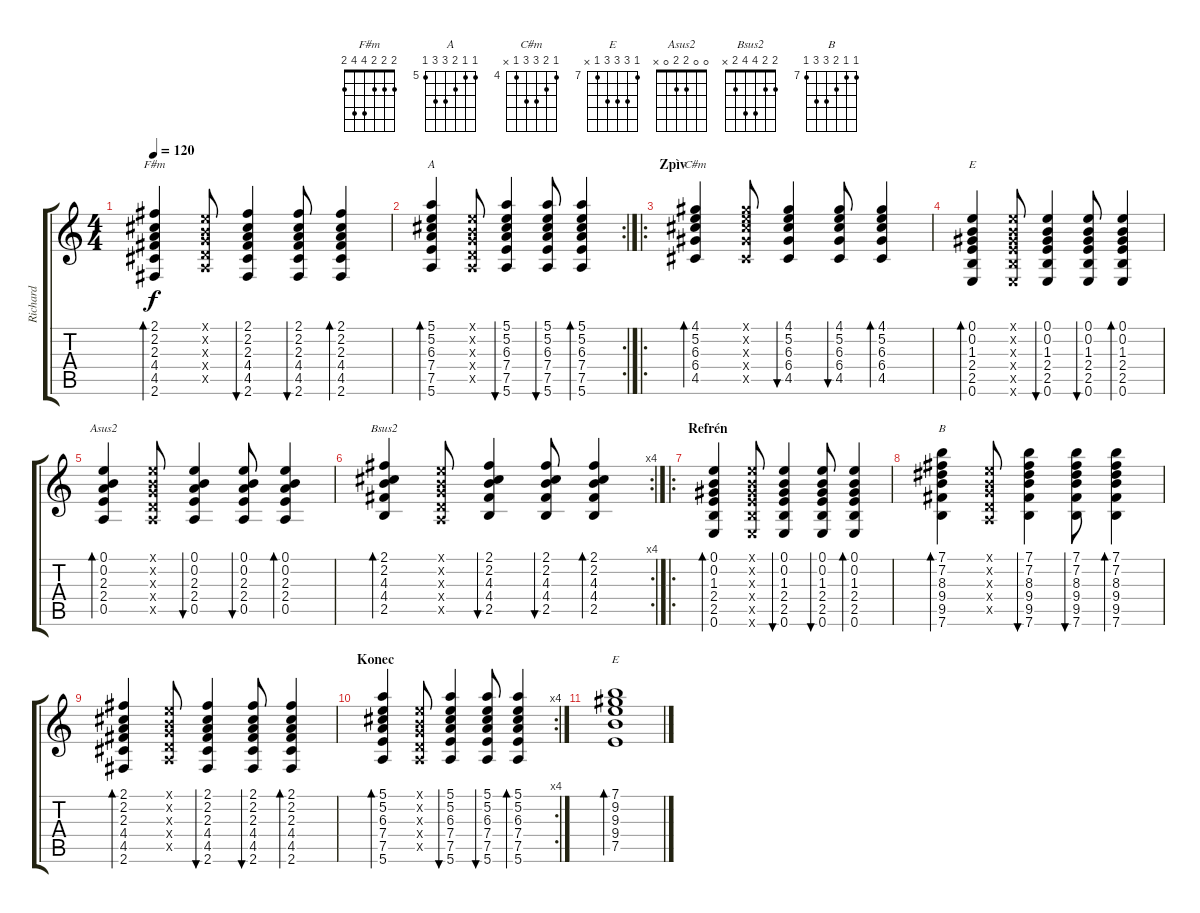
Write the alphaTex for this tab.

\track ("Richard" "Richard") {instrument acousticguitarsteel}
\staff {score tabs}
\tuning (E4 B3 G3 D3 A2 E2) {hide}
\chord ("F#m" 2 2 2 4 4 2)
\chord ("A" 5 5 6 7 7 5) {firstfret 5}
\chord ("C#m" 4 5 6 6 4 x) {firstfret 4}
\chord ("E" 0 0 1 2 2 0)
\chord ("Asus2" 0 0 2 2 0 x)
\chord ("Bsus2" 2 2 4 4 2 x)
\chord ("B" 7 7 8 9 9 7) {firstfret 7}
\chord ("E" 7 9 9 9 7 x) {firstfret 7}
\ts (4 4)
\tempo 120
\clef g2
\ks c
(2.1 2.2 2.3 4.4 4.5 2.6).4{bd 120 ch "F#m" dy f} (0.1{x} 0.2{x} 0.3{x} 0.4{x} 0.5{x}).8 (2.1 2.2 2.3 4.4 4.5 2.6).4{bu 60} (2.1 2.2 2.3 4.4 4.5 2.6).8{bu 60} (2.1 2.2 2.3 4.4 4.5 2.6).4{bd 60} |
\rc 2
(5.1 5.2 6.3 7.4 7.5 5.6).4{bd 120 ch "A"} (0.1{x} 0.2{x} 0.3{x} 0.4{x} 0.5{x}).8 (5.1 5.2 6.3 7.4 7.5 5.6).4{bu 60} (5.1 5.2 6.3 7.4 7.5 5.6).8{bu 60} (5.1 5.2 6.3 7.4 7.5 5.6).4{bd 60} |
\ro
\section ("" "Zpìv")
(4.1 5.2 6.3 6.4 4.5).4{bd 60 ch "C#m" volume 13} (4.1{x} 5.2{x} 6.3{x} 6.4{x} 4.5{x}).8 (4.1 5.2 6.3 6.4 4.5).4{bu 60} (4.1 5.2 6.3 6.4 4.5).8{bu 60} (4.1 5.2 6.3 6.4 4.5).4{bd 60} |
(0.1 0.2 1.3 2.4 2.5 0.6).4{bd 60 ch "E"} (0.1{x} 0.2{x} 1.3{x} 2.4{x} 2.5{x} 0.6{x}).8 (0.1 0.2 1.3 2.4 2.5 0.6).4{bu 60} (0.1 0.2 1.3 2.4 2.5 0.6).8{bu 60} (0.1 0.2 1.3 2.4 2.5 0.6).4{bd 60} |
(0.1 0.2 2.3 2.4 0.5).4{bd 120 ch "Asus2"} (0.1{x} 0.2{x} 0.3{x} 0.4{x} 0.5{x}).8 (0.1 0.2 2.3 2.4 0.5).4{bu 60} (0.1 0.2 2.3 2.4 0.5).8{bu 60} (0.1 0.2 2.3 2.4 0.5).4{bd 60} |
\rc 4
(2.1 2.2 4.3 4.4 2.5).4{bd 120 ch "Bsus2"} (0.1{x} 0.2{x} 0.3{x} 0.4{x} 0.5{x}).8 (2.1 2.2 4.3 4.4 2.5).4{bu 60} (2.1 2.2 4.3 4.4 2.5).8{bu 60} (2.1 2.2 4.3 4.4 2.5).4{bd 60} |
\ro
\section ("" "Refrén")
(0.1 0.2 1.3 2.4 2.5 0.6).4{bd 60 volume 9} (0.1{x} 0.2{x} 1.3{x} 2.4{x} 2.5{x} 0.6{x}).8 (0.1 0.2 1.3 2.4 2.5 0.6).4{bu 60} (0.1 0.2 1.3 2.4 2.5 0.6).8{bu 60} (0.1 0.2 1.3 2.4 2.5 0.6).4{bd 60} |
(7.1 7.2 8.3 9.4 9.5 7.6).4{bd 120 ch "B"} (0.1{x} 0.2{x} 0.3{x} 0.4{x} 0.5{x}).8 (7.1 7.2 8.3 9.4 9.5 7.6).4{bu 60} (7.1 7.2 8.3 9.4 9.5 7.6).8{bu 60} (7.1 7.2 8.3 9.4 9.5 7.6).4{bd 60} |
(2.1 2.2 2.3 4.4 4.5 2.6).4{bd 120} (0.1{x} 0.2{x} 0.3{x} 0.4{x} 0.5{x}).8 (2.1 2.2 2.3 4.4 4.5 2.6).4{bu 60} (2.1 2.2 2.3 4.4 4.5 2.6).8{bu 60} (2.1 2.2 2.3 4.4 4.5 2.6).4{bd 60} |
\rc 4
\section ("" "Konec")
(5.1 5.2 6.3 7.4 7.5 5.6).4{bd 120} (0.1{x} 0.2{x} 0.3{x} 0.4{x} 0.5{x}).8 (5.1 5.2 6.3 7.4 7.5 5.6).4{bu 60} (5.1 5.2 6.3 7.4 7.5 5.6).8{bu 60} (5.1 5.2 6.3 7.4 7.5 5.6).4{bd 60} |
(7.1 9.2 9.3 9.4 7.5).1{bd 60 ch "E"}
